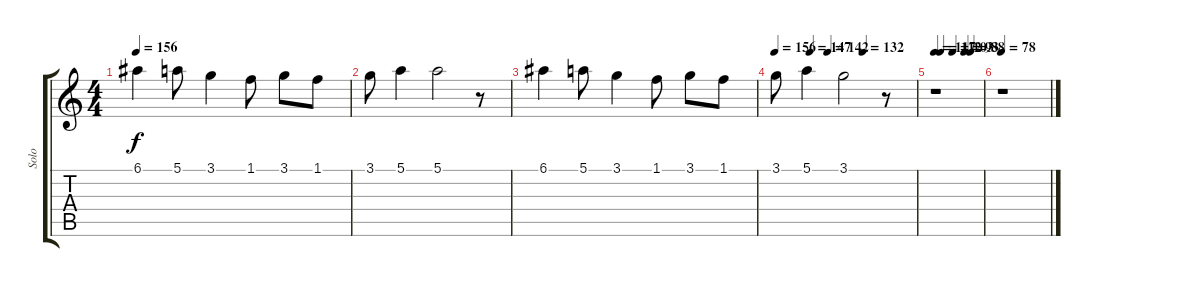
\track ("Solo" "Solo") {instrument distortionguitar}
\staff {score tabs}
\tuning (E4 B3 G3 D3 A2 E2) {hide}
\ts (4 4)
\tempo 156
\clef g2
\ks c
6.1.4{dy f} 5.1.8 3.1.4 1.1.8 3.1.8 1.1.8 |
3.1.8 5.1.4 5.1.2 r.8 |
6.1.4 5.1.8 3.1.4 1.1.8 3.1.8 1.1.8 |
\tempo 156
\tempo (147 0.25)
\tempo (142 0.375)
\tempo (132 0.625)
3.1.8 5.1.4 3.1.2 r.8 |
\tempo 117
\tempo (112 0.125)
\tempo (103 0.375)
\tempo (93 0.625)
\tempo (88 0.75)
r.1 |
\tempo 78
r.1
